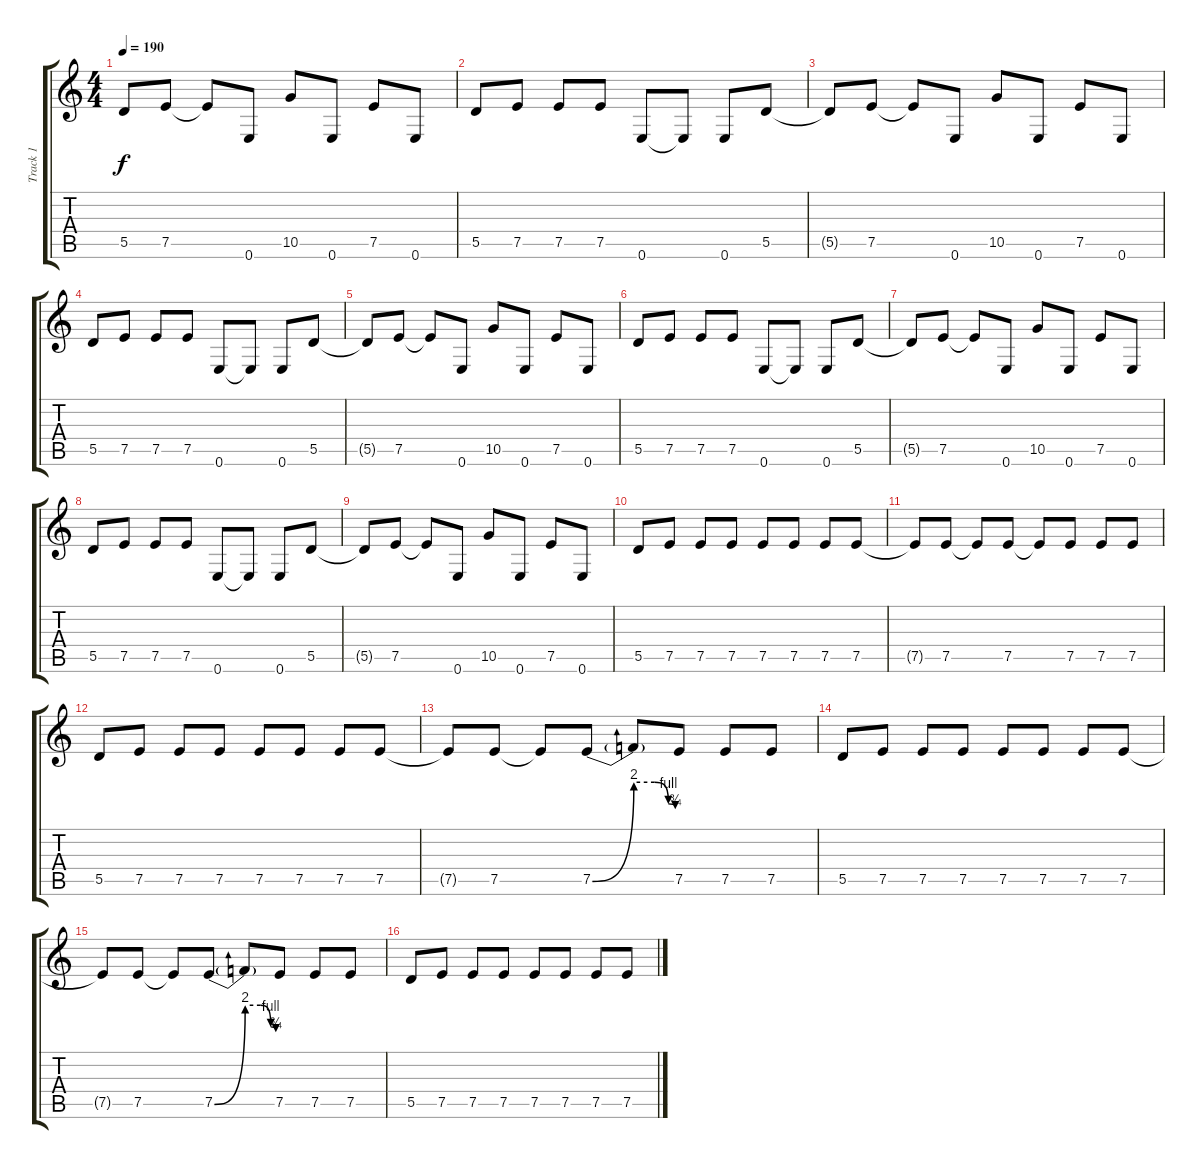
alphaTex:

\track ("Track 1" "Track 1") {instrument distortionguitar}
\staff {score tabs}
\tuning (E4 B3 G3 D3 A2 E2) {hide}
\ts (4 4)
\tempo 190
\clef g2
\ks c
5.5{t}.8{dy f} 7.5.8 7.5{t}.8 0.6.8 10.5.8 0.6.8 7.5.8 0.6.8 |
5.5.8 7.5.8 7.5.8 7.5.8 0.6.8 0.6{t}.8 0.6.8 5.5.8 |
5.5{t}.8 7.5.8 7.5{t}.8 0.6.8 10.5.8 0.6.8 7.5.8 0.6.8 |
5.5.8 7.5.8 7.5.8 7.5.8 0.6.8 0.6{t}.8 0.6.8 5.5.8 |
5.5{t}.8 7.5.8 7.5{t}.8 0.6.8 10.5.8 0.6.8 7.5.8 0.6.8 |
5.5.8 7.5.8 7.5.8 7.5.8 0.6.8 0.6{t}.8 0.6.8 5.5.8 |
5.5{t}.8 7.5.8 7.5{t}.8 0.6.8 10.5.8 0.6.8 7.5.8 0.6.8 |
5.5.8 7.5.8 7.5.8 7.5.8 0.6.8 0.6{t}.8 0.6.8 5.5.8 |
5.5{t}.8 7.5.8 7.5{t}.8 0.6.8 10.5.8 0.6.8 7.5.8 0.6.8 |
5.5.8 7.5.8 7.5.8 7.5.8 7.5.8 7.5.8 7.5.8 7.5.8 |
7.5{t}.8 7.5.8 7.5{t}.8 7.5.8 7.5{t}.8 7.5.8 7.5.8 7.5.8 |
5.5.8 7.5.8 7.5.8 7.5.8 7.5.8 7.5.8 7.5.8 7.5.8 |
7.5{t}.8 7.5.8 7.5{t}.8 7.5{be (custom 0 0 30 8 45 8 55 4 60 3)}.8 7.5{t}.8 7.5.8 7.5.8 7.5.8 |
5.5.8 7.5.8 7.5.8 7.5.8 7.5.8 7.5.8 7.5.8 7.5.8 |
7.5{t}.8 7.5.8 7.5{t}.8 7.5{be (custom 0 0 30 8 45 8 55 4 60 3)}.8 7.5{t}.8 7.5.8 7.5.8 7.5.8 |
5.5.8 7.5.8 7.5.8 7.5.8 7.5.8 7.5.8 7.5.8 7.5.8
